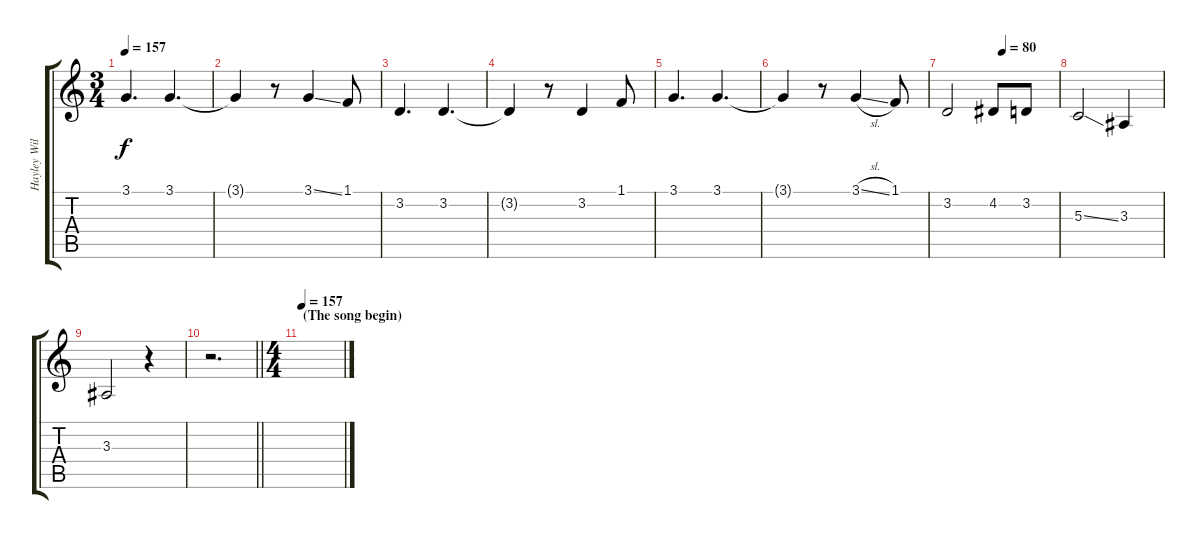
\track ("Hayley Williams | Vocal" "Hayley Wil") {instrument clarinet}
\staff {score tabs}
\tuning (E4 B3 G3 D3 A2 E2) {hide}
\ts (3 4)
\tempo 157
\clef g2
\ks c
3.1.4{d dy f} 3.1.4{d} |
3.1{t}.4 r.8 3.1{ss}.4 1.1.8 |
3.2.4{d} 3.2.4{d} |
3.2{t}.4 r.8 3.2.4 1.1.8 |
3.1.4{d} 3.1.4{d} |
3.1{t}.4 r.8 3.1{sl}.4 1.1.8 |
\tempo (80 0.5)
3.2.2 4.2.8 3.2.8 |
5.3{ss}.2 3.3.4 |
3.3.2 r.4 |
\barLineRight lightlight
r.2{d} |
\ts (4 4)
\section ("" "(The song begin)")
\tempo 157
